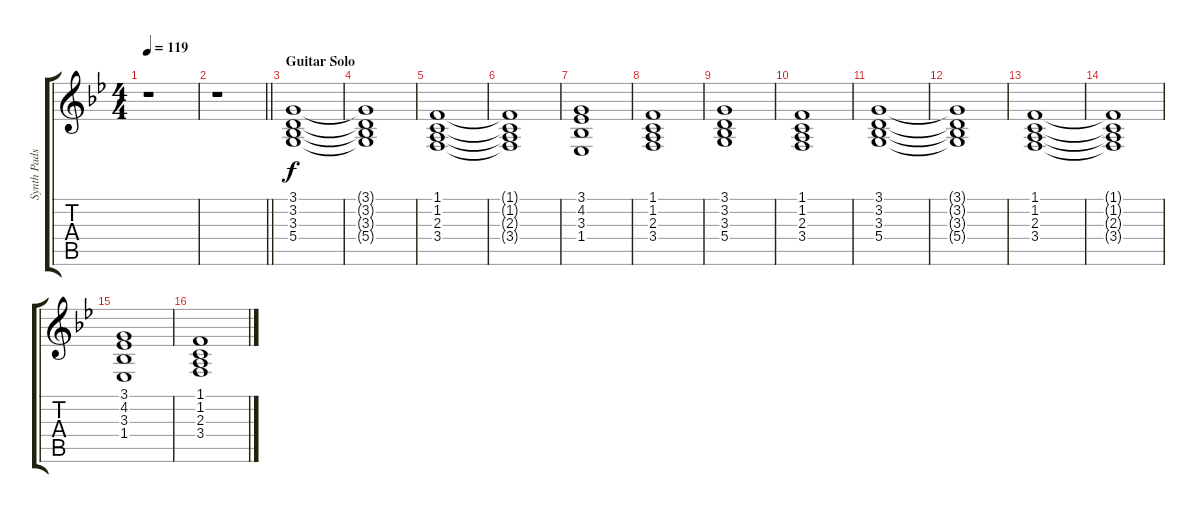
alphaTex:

\track ("Synth Pads" "Synth Pads") {instrument pad2warm}
\staff {score tabs}
\tuning (E4 B3 G3 D3 A2 E2) {hide}
\ts (4 4)
\tempo 119
\clef g2
\ks bb
r.1{dy f} |
\barLineRight lightlight
r.1 |
\section ("" "Guitar Solo")
(3.1 3.2 3.3 5.4).1 |
(3.1{t} 3.2{t} 3.3{t} 5.4{t}).1 |
(1.1 1.2 2.3 3.4).1 |
(1.1{t} 1.2{t} 2.3{t} 3.4{t}).1 |
(3.1 4.2 3.3 1.4).1 |
(1.1 1.2 2.3 3.4).1 |
(3.1 3.2 3.3 5.4).1 |
(1.1 1.2 2.3 3.4).1 |
(3.1 3.2 3.3 5.4).1 |
(3.1{t} 3.2{t} 3.3{t} 5.4{t}).1 |
(1.1 1.2 2.3 3.4).1 |
(1.1{t} 1.2{t} 2.3{t} 3.4{t}).1 |
(3.1 4.2 3.3 1.4).1 |
(1.1 1.2 2.3 3.4).1
